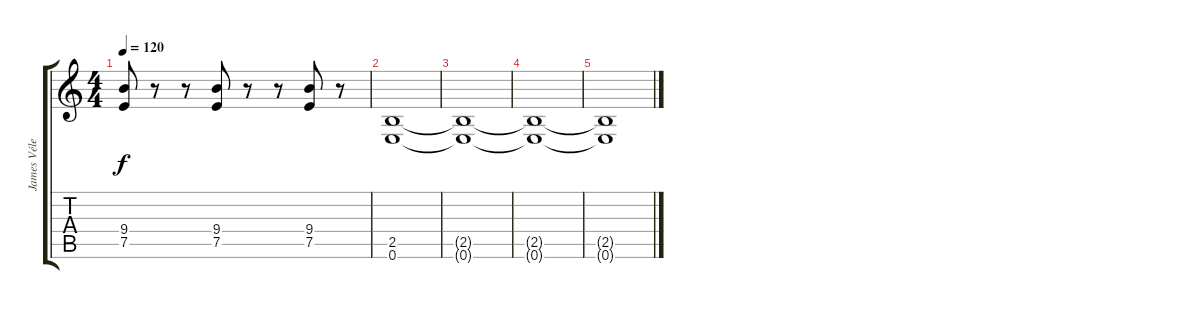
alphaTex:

\track ("James Vélez" "James Véle") {instrument distortionguitar}
\staff {score tabs}
\tuning (E4 B3 G3 D3 A2 E2) {hide}
\ts (4 4)
\tempo 120
\clef g2
\ks c
(9.4 7.5).8{dy f} r.8 r.8 (9.4 7.5).8 r.8 r.8 (9.4 7.5).8 r.8 |
(2.5 0.6).1{volume 16} |
(2.5{t} 0.6{t}).1{volume 12} |
(2.5{t} 0.6{t}).1{volume 8 instrument distortionguitar} |
(2.5{t} 0.6{t}).1{volume 4}
